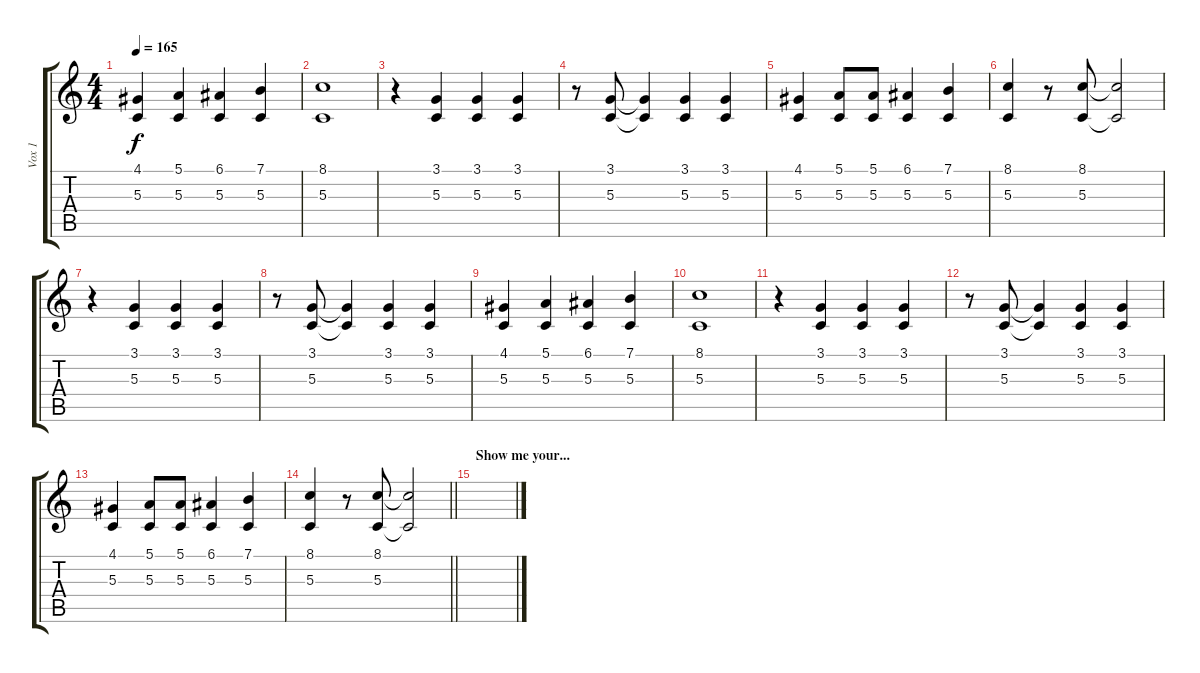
\track ("Vox 1" "Vox 1") {instrument altosax}
\staff {score tabs}
\tuning (E4 B3 G3 D3 A2 E2) {hide}
\ts (4 4)
\tempo 165
\clef g2
\ks c
(4.1 5.3).4{dy f} (5.1 5.3).4 (6.1 5.3).4 (7.1 5.3).4 |
(8.1 5.3).1 |
r.4 (3.1 5.3).4 (3.1 5.3).4 (3.1 5.3).4 |
r.8 (3.1 5.3).8 (3.1{t} 5.3{t}).4 (3.1 5.3).4 (3.1 5.3).4 |
(4.1 5.3).4 (5.1 5.3).8 (5.1 5.3).8 (6.1 5.3).4 (7.1 5.3).4 |
(8.1 5.3).4 r.8 (8.1 5.3).8 (8.1{t} 5.3{t}).2 |
r.4 (3.1 5.3).4 (3.1 5.3).4 (3.1 5.3).4 |
r.8 (3.1 5.3).8 (3.1{t} 5.3{t}).4 (3.1 5.3).4 (3.1 5.3).4 |
(4.1 5.3).4 (5.1 5.3).4 (6.1 5.3).4 (7.1 5.3).4 |
(8.1 5.3).1 |
r.4 (3.1 5.3).4 (3.1 5.3).4 (3.1 5.3).4 |
r.8 (3.1 5.3).8 (3.1{t} 5.3{t}).4 (3.1 5.3).4 (3.1 5.3).4 |
(4.1 5.3).4 (5.1 5.3).8 (5.1 5.3).8 (6.1 5.3).4 (7.1 5.3).4 |
\barLineRight lightlight
(8.1 5.3).4 r.8 (8.1 5.3).8 (8.1{t} 5.3{t}).2 |
\section ("" "Show me your...")
